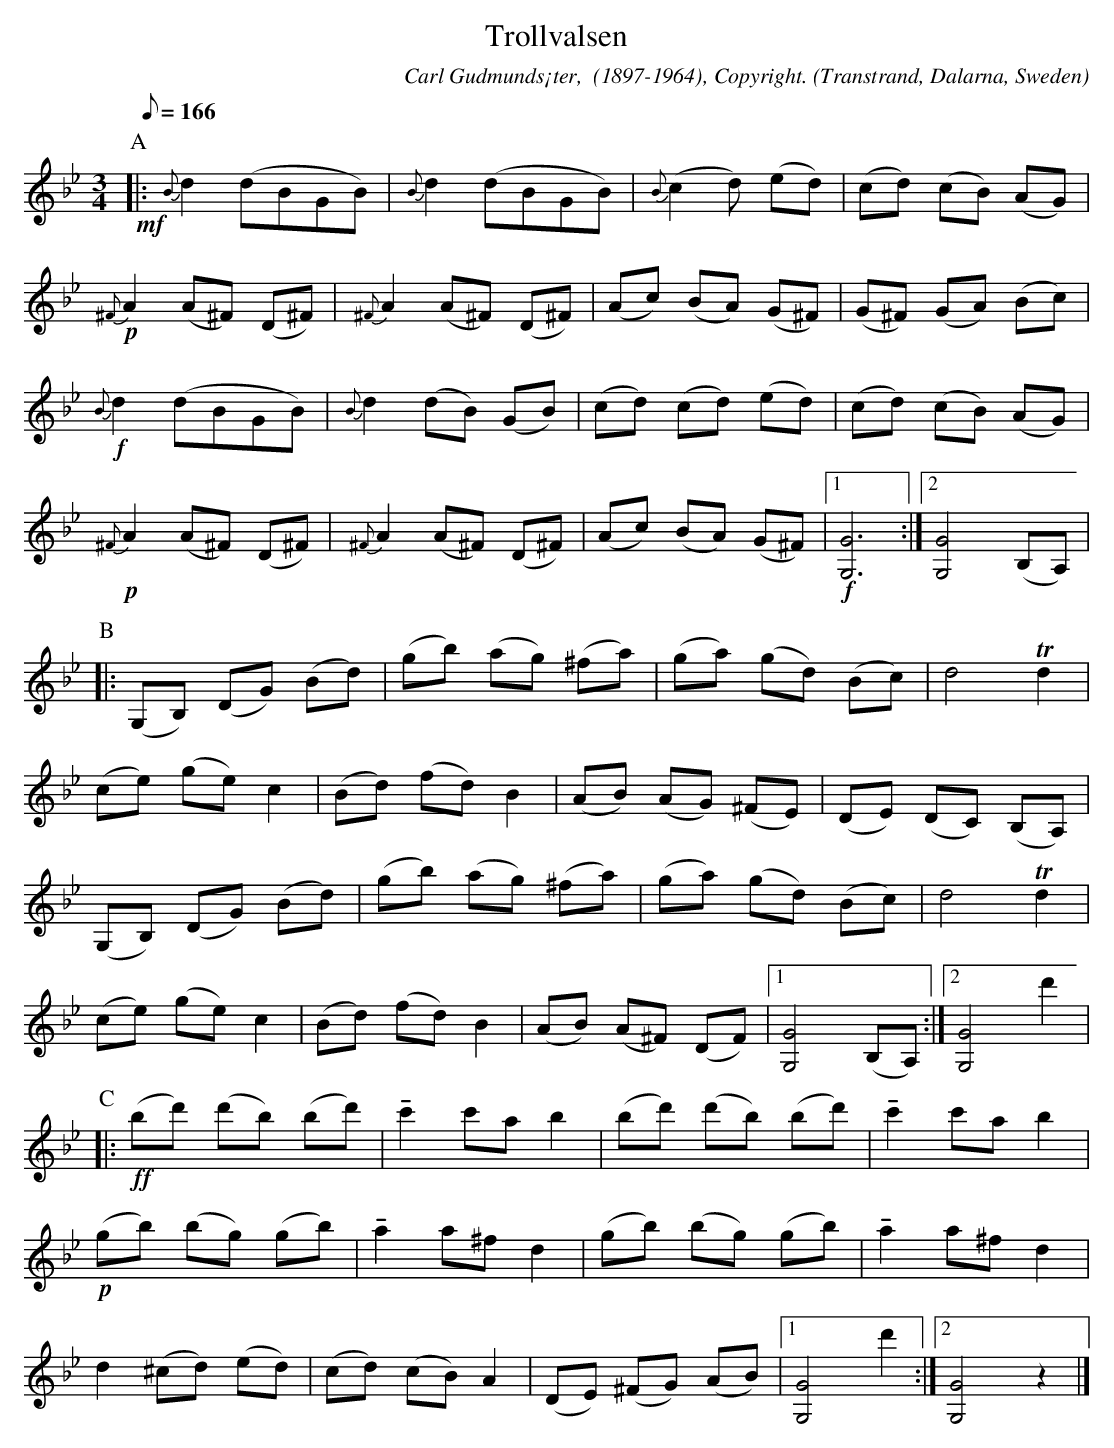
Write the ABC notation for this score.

X:1
T: Trollvalsen
O: Transtrand, Dalarna, Sweden
M: 3/4
C: Carl Gudmunds¡ter,  (1897-1964), Copyright.
Q:166 Allegro
K: Gm
P:A
+mf+ |: {B}d2 (dBGB) | {B}d2 (dBGB) | {B}(c2d) (ed) | (cd) (cB) (AG) |
+p+ {^F}A2 (A^F) (D^F) | {^F}A2 (A^F) (D^F) | (Ac) (BA) (G^F) | (G^F) (GA) (Bc) |
+f+ {B}d2 (dBGB) | {B}d2 (dB) (GB) |  (cd) (cd) (ed) | (cd) (cB) (AG) |
+p+ {^F}A2 (A^F) (D^F) | {^F}A2 (A^F) (D^F) | (Ac) (BA) (G^F) |1 +f+ [G6G,6] :|2 [G4G,4] (B,A,)|
P:B
|: (G,B,) (DG) (Bd) | (gb) (ag) (^fa) | (ga) (gd) (Bc) | d4 Td2 |
(ce) (ge) c2 | (Bd) (fd) B2 | (AB) (AG) (^FE) | (DE) (DC) (B,A,) |
(G,B,) (DG) (Bd) | (gb) (ag) (^fa) | (ga) (gd) (Bc) | d4 Td2 |
(ce) (ge) c2 | (Bd) (fd) B2 | (AB) (A^F) (DF) |1 [G4G,4] (B,A,) :|2 [G4G,4] d'2|
P:C
|: +ff+ (bd') (d'b) (bd') | !tenuto!c'2 c'a b2 | (bd') (d'b) (bd') | !tenuto! c'2 c'a b2 |
+p+ (gb) (bg) (gb) | !tenuto! a2 a^f d2 | (gb) (bg) (gb) | !tenuto! a2 a^f d2 |
d2 (^cd) (ed) | (cd) (cB) A2 | (DE) (^FG) (AB) |1 [G4G,4] d'2 :|2 [G4G,4] z2 |]
